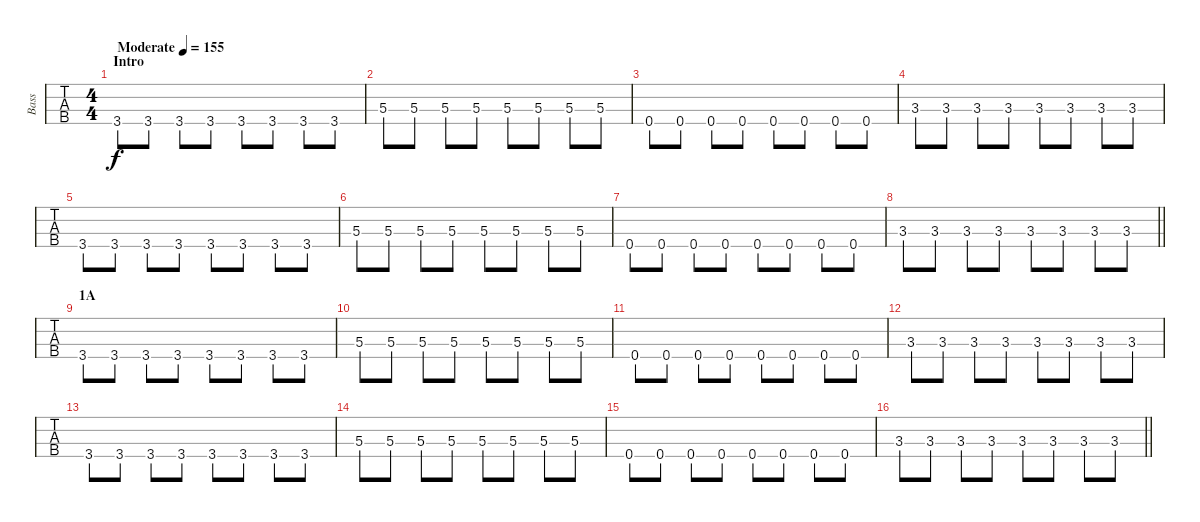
\track ("Bass" "Bass") {instrument electricbassfinger}
\staff {tabs}
\tuning (G2 D2 A1 E1) {hide}
\ts (4 4)
\section ("" "Intro")
\tempo (155 "Moderate")
\clef f4
\ks g
3.4.8{dy f instrument electricbassfinger} 3.4.8 3.4.8 3.4.8 3.4.8 3.4.8 3.4.8 3.4.8 |
5.3.8 5.3.8 5.3.8 5.3.8 5.3.8 5.3.8 5.3.8 5.3.8 |
0.4.8 0.4.8 0.4.8 0.4.8 0.4.8 0.4.8 0.4.8 0.4.8 |
3.3.8 3.3.8 3.3.8 3.3.8 3.3.8 3.3.8 3.3.8 3.3.8 |
3.4.8 3.4.8 3.4.8 3.4.8 3.4.8 3.4.8 3.4.8 3.4.8 |
5.3.8 5.3.8 5.3.8 5.3.8 5.3.8 5.3.8 5.3.8 5.3.8 |
0.4.8 0.4.8 0.4.8 0.4.8 0.4.8 0.4.8 0.4.8 0.4.8 |
\barLineRight lightlight
3.3.8 3.3.8 3.3.8 3.3.8 3.3.8 3.3.8 3.3.8 3.3.8 |
\section ("" "1A")
3.4.8 3.4.8 3.4.8 3.4.8 3.4.8 3.4.8 3.4.8 3.4.8 |
5.3.8 5.3.8 5.3.8 5.3.8 5.3.8 5.3.8 5.3.8 5.3.8 |
0.4.8 0.4.8 0.4.8 0.4.8 0.4.8 0.4.8 0.4.8 0.4.8 |
3.3.8 3.3.8 3.3.8 3.3.8 3.3.8 3.3.8 3.3.8 3.3.8 |
3.4.8 3.4.8 3.4.8 3.4.8 3.4.8 3.4.8 3.4.8 3.4.8 |
5.3.8 5.3.8 5.3.8 5.3.8 5.3.8 5.3.8 5.3.8 5.3.8 |
0.4.8 0.4.8 0.4.8 0.4.8 0.4.8 0.4.8 0.4.8 0.4.8 |
\barLineRight lightlight
3.3.8 3.3.8 3.3.8 3.3.8 3.3.8 3.3.8 3.3.8 3.3.8
